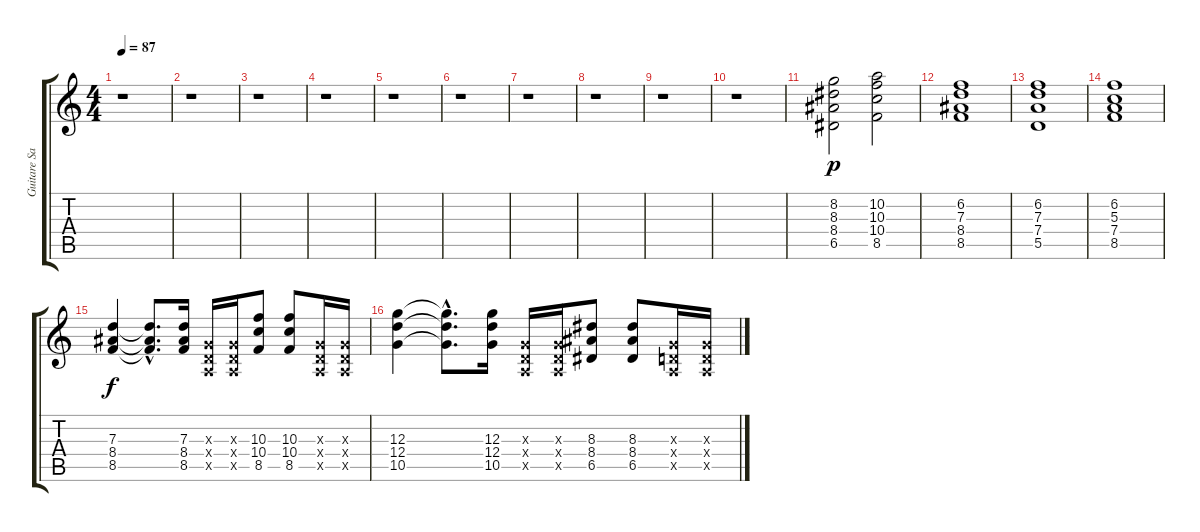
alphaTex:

\track ("Guitare Saturée" "Guitare Sa") {instrument overdrivenguitar}
\staff {score tabs}
\tuning (E4 B3 G3 D3 A2 E2) {hide}
\ts (4 4)
\tempo 87
\clef g2
\ks c
r.1{dy p instrument overdrivenguitar} |
r.1 |
r.1 |
r.1 |
r.1 |
r.1 |
r.1 |
r.1 |
r.1 |
r.1 |
(8.2 8.3 8.4 6.5).2 (10.2 10.3 10.4 8.5).2 |
(6.2 7.3 8.4 8.5).1 |
(6.2 7.3 7.4 5.5).1 |
(6.2 5.3 7.4 8.5).1 |
(7.3 8.4 8.5).4{dy f} (7.3{hac t} 8.4{hac t} 8.5{hac t}).8{d} (7.3 8.4 8.5).16 (0.3{x} 0.4{x} 0.5{x}).16 (0.3{x} 0.4{x} 0.5{x}).16 (10.3 10.4 8.5).8 (10.3 10.4 8.5).8 (0.3{x} 0.4{x} 0.5{x}).16 (0.3{x} 0.4{x} 0.5{x}).16 |
(12.3 12.4 10.5).4 (12.3{hac t} 12.4{hac t} 10.5{hac t}).8{d} (12.3 12.4 10.5).16 (0.3{x} 0.4{x} 0.5{x}).16 (0.3{x} 0.4{x} 0.5{x}).16 (8.3 8.4 6.5).8 (8.3 8.4 6.5).8 (0.3{x} 0.4{x} 0.5{x}).16 (0.3{x} 0.4{x} 0.5{x}).16
